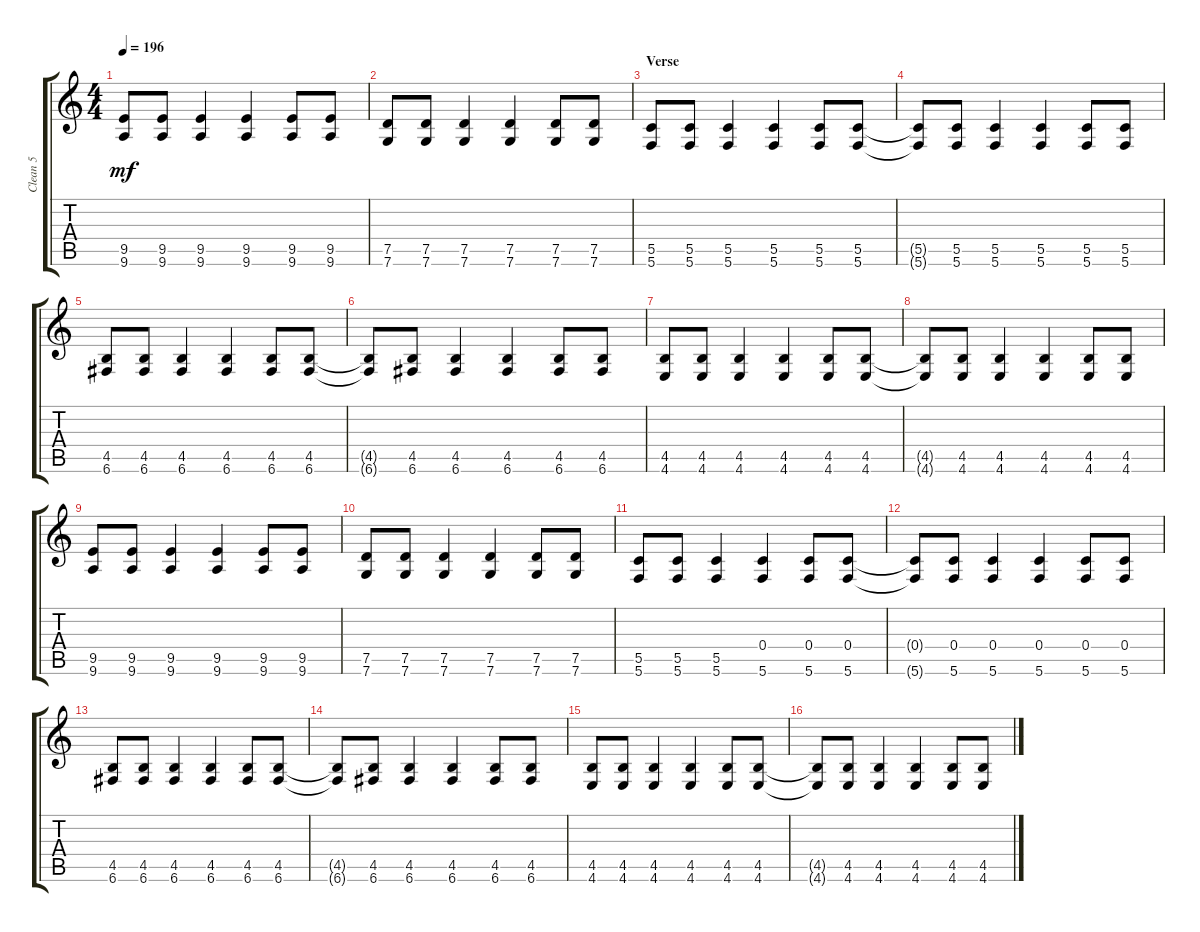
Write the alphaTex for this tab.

\track ("Clean 5" "Clean 5") {instrument electricguitarclean}
\staff {score tabs}
\tuning (D4 A3 F3 C3 G2 C2) {hide}
\ts (4 4)
\tempo 196
\clef g2
\ks aminor
(9.5 9.6).8{dy mf} (9.5 9.6).8 (9.5 9.6).4 (9.5 9.6).4 (9.5 9.6).8 (9.5 9.6).8 |
(7.5 7.6).8 (7.5 7.6).8 (7.5 7.6).4 (7.5 7.6).4 (7.5 7.6).8 (7.5 7.6).8 |
\section ("" "Verse")
(5.5 5.6).8 (5.5 5.6).8 (5.5 5.6).4 (5.5 5.6).4 (5.5 5.6).8 (5.5 5.6).8 |
(5.5{t} 5.6{t}).8 (5.5 5.6).8 (5.5 5.6).4 (5.5 5.6).4 (5.5 5.6).8 (5.5 5.6).8 |
(4.5 6.6).8 (4.5 6.6).8 (4.5 6.6).4 (4.5 6.6).4 (4.5 6.6).8 (4.5 6.6).8 |
(4.5{t} 6.6{t}).8 (4.5 6.6).8 (4.5 6.6).4 (4.5 6.6).4 (4.5 6.6).8 (4.5 6.6).8 |
(4.5 4.6).8 (4.5 4.6).8 (4.5 4.6).4 (4.5 4.6).4 (4.5 4.6).8 (4.5 4.6).8 |
(4.5{t} 4.6{t}).8 (4.5 4.6).8 (4.5 4.6).4 (4.5 4.6).4 (4.5 4.6).8 (4.5 4.6).8 |
(9.5 9.6).8 (9.5 9.6).8 (9.5 9.6).4 (9.5 9.6).4 (9.5 9.6).8 (9.5 9.6).8 |
(7.5 7.6).8 (7.5 7.6).8 (7.5 7.6).4 (7.5 7.6).4 (7.5 7.6).8 (7.5 7.6).8 |
(5.5 5.6).8 (5.5 5.6).8 (5.5 5.6).4 (0.4 5.6).4 (0.4 5.6).8 (0.4 5.6).8 |
(0.4{t} 5.6{t}).8 (0.4 5.6).8 (0.4 5.6).4 (0.4 5.6).4 (0.4 5.6).8 (0.4 5.6).8 |
(4.5 6.6).8 (4.5 6.6).8 (4.5 6.6).4 (4.5 6.6).4 (4.5 6.6).8 (4.5 6.6).8 |
(4.5{t} 6.6{t}).8 (4.5 6.6).8 (4.5 6.6).4 (4.5 6.6).4 (4.5 6.6).8 (4.5 6.6).8 |
(4.5 4.6).8 (4.5 4.6).8 (4.5 4.6).4 (4.5 4.6).4 (4.5 4.6).8 (4.5 4.6).8 |
(4.5{t} 4.6{t}).8 (4.5 4.6).8 (4.5 4.6).4 (4.5 4.6).4 (4.5 4.6).8 (4.5 4.6).8
